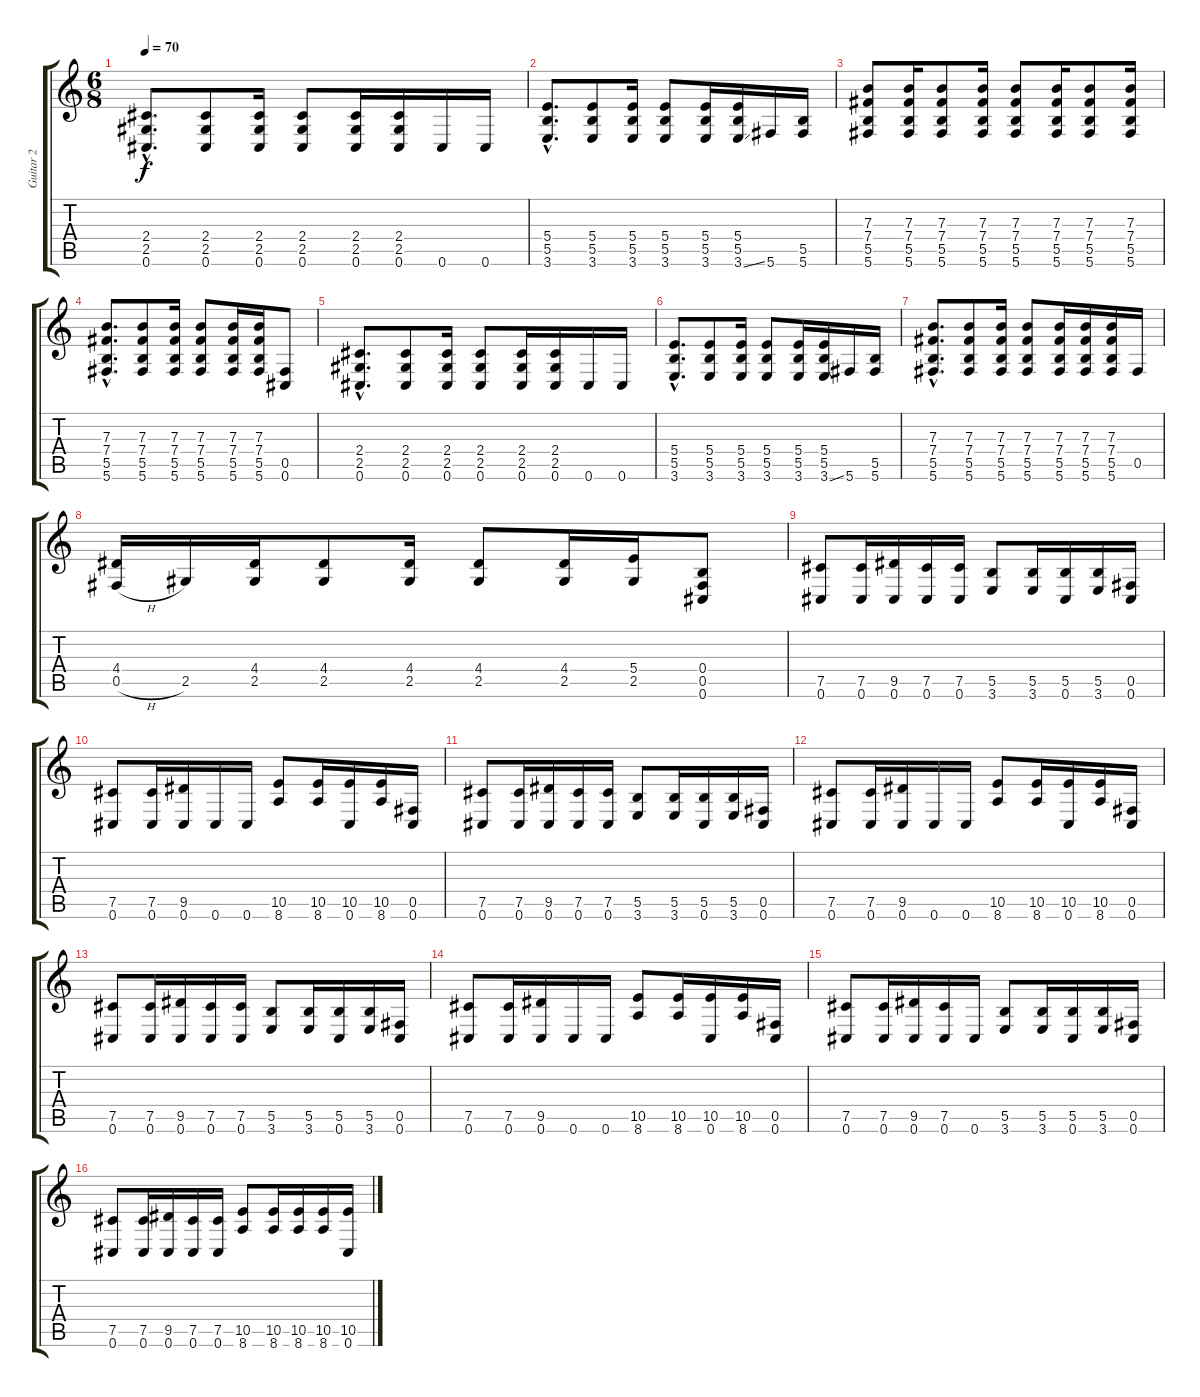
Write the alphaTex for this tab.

\track ("Guitar 2" "Guitar 2") {instrument distortionguitar}
\staff {score tabs}
\tuning (Db4 Ab3 E3 B2 Gb2 Db2) {hide}
\ts (6 8)
\tempo 70
\clef g2
\ks c
(2.4{hac} 2.5{hac} 0.6{hac}).8{d dy f} (2.4 2.5 0.6).8 (2.4 2.5 0.6).16 (2.4 2.5 0.6).8 (2.4 2.5 0.6).16 (2.4 2.5 0.6).16 0.6.16 0.6.16 |
(5.4{hac} 5.5{hac} 3.6{hac}).8{d} (5.4 5.5 3.6).8 (5.4 5.5 3.6).16 (5.4 5.5 3.6).8 (5.4 5.5 3.6).16 (5.4 5.5 3.6{ss}).16 5.6.16 (5.5 5.6).16 |
(7.3 7.4 5.5 5.6).8 (7.3 7.4 5.5 5.6).16 (7.3 7.4 5.5 5.6).8 (7.3 7.4 5.5 5.6).16 (7.3 7.4 5.5 5.6).8 (7.3 7.4 5.5 5.6).16 (7.3 7.4 5.5 5.6).8 (7.3 7.4 5.5 5.6).16 |
(7.3{hac} 7.4{hac} 5.5{hac} 5.6{hac}).8{d} (7.3 7.4 5.5 5.6).8 (7.3 7.4 5.5 5.6).16 (7.3 7.4 5.5 5.6).8 (7.3 7.4 5.5 5.6).16 (7.3 7.4 5.5 5.6).16 (0.5 0.6).8 |
(2.4{hac} 2.5{hac} 0.6{hac}).8{d} (2.4 2.5 0.6).8 (2.4 2.5 0.6).16 (2.4 2.5 0.6).8 (2.4 2.5 0.6).16 (2.4 2.5 0.6).16 0.6.16 0.6.16 |
(5.4{hac} 5.5{hac} 3.6{hac}).8{d} (5.4 5.5 3.6).8 (5.4 5.5 3.6).16 (5.4 5.5 3.6).8 (5.4 5.5 3.6).16 (5.4 5.5 3.6{ss}).16 5.6.16 (5.5 5.6).16 |
(7.3{hac} 7.4{hac} 5.5{hac} 5.6{hac}).8{d} (7.3 7.4 5.5 5.6).8 (7.3 7.4 5.5 5.6).16 (7.3 7.4 5.5 5.6).8 (7.3 7.4 5.5 5.6).16 (7.3 7.4 5.5 5.6).16 (7.3 7.4 5.5 5.6).16 0.5.16 |
(4.4 0.5{h}).16 2.5.16 (4.4 2.5).16 (4.4 2.5).8 (4.4 2.5).16 (4.4 2.5).8 (4.4 2.5).16 (5.4 2.5).16 (0.4 0.5 0.6).8 |
(7.5 0.6).8 (7.5 0.6).16 (9.5 0.6).16 (7.5 0.6).16 (7.5 0.6).16 (5.5 3.6).8 (5.5 3.6).16 (5.5 0.6).16 (5.5 3.6).16 (0.5 0.6).16 |
(7.5 0.6).8 (7.5 0.6).16 (9.5 0.6).16 0.6.16 0.6.16 (10.5 8.6).8 (10.5 8.6).16 (10.5 0.6).16 (10.5 8.6).16 (0.5 0.6).16 |
(7.5 0.6).8 (7.5 0.6).16 (9.5 0.6).16 (7.5 0.6).16 (7.5 0.6).16 (5.5 3.6).8 (5.5 3.6).16 (5.5 0.6).16 (5.5 3.6).16 (0.5 0.6).16 |
(7.5 0.6).8 (7.5 0.6).16 (9.5 0.6).16 0.6.16 0.6.16 (10.5 8.6).8 (10.5 8.6).16 (10.5 0.6).16 (10.5 8.6).16 (0.5 0.6).16 |
(7.5 0.6).8 (7.5 0.6).16 (9.5 0.6).16 (7.5 0.6).16 (7.5 0.6).16 (5.5 3.6).8 (5.5 3.6).16 (5.5 0.6).16 (5.5 3.6).16 (0.5 0.6).16 |
(7.5 0.6).8 (7.5 0.6).16 (9.5 0.6).16 0.6.16 0.6.16 (10.5 8.6).8 (10.5 8.6).16 (10.5 0.6).16 (10.5 8.6).16 (0.5 0.6).16 |
(7.5 0.6).8 (7.5 0.6).16 (9.5 0.6).16 (7.5 0.6).16 0.6.16 (5.5 3.6).8 (5.5 3.6).16 (5.5 0.6).16 (5.5 3.6).16 (0.5 0.6).16 |
(7.5 0.6).8 (7.5 0.6).16 (9.5 0.6).16 (7.5 0.6).16 (7.5 0.6).16 (10.5 8.6).8 (10.5 8.6).16 (10.5 8.6).16 (10.5 8.6).16 (10.5 0.6).16
